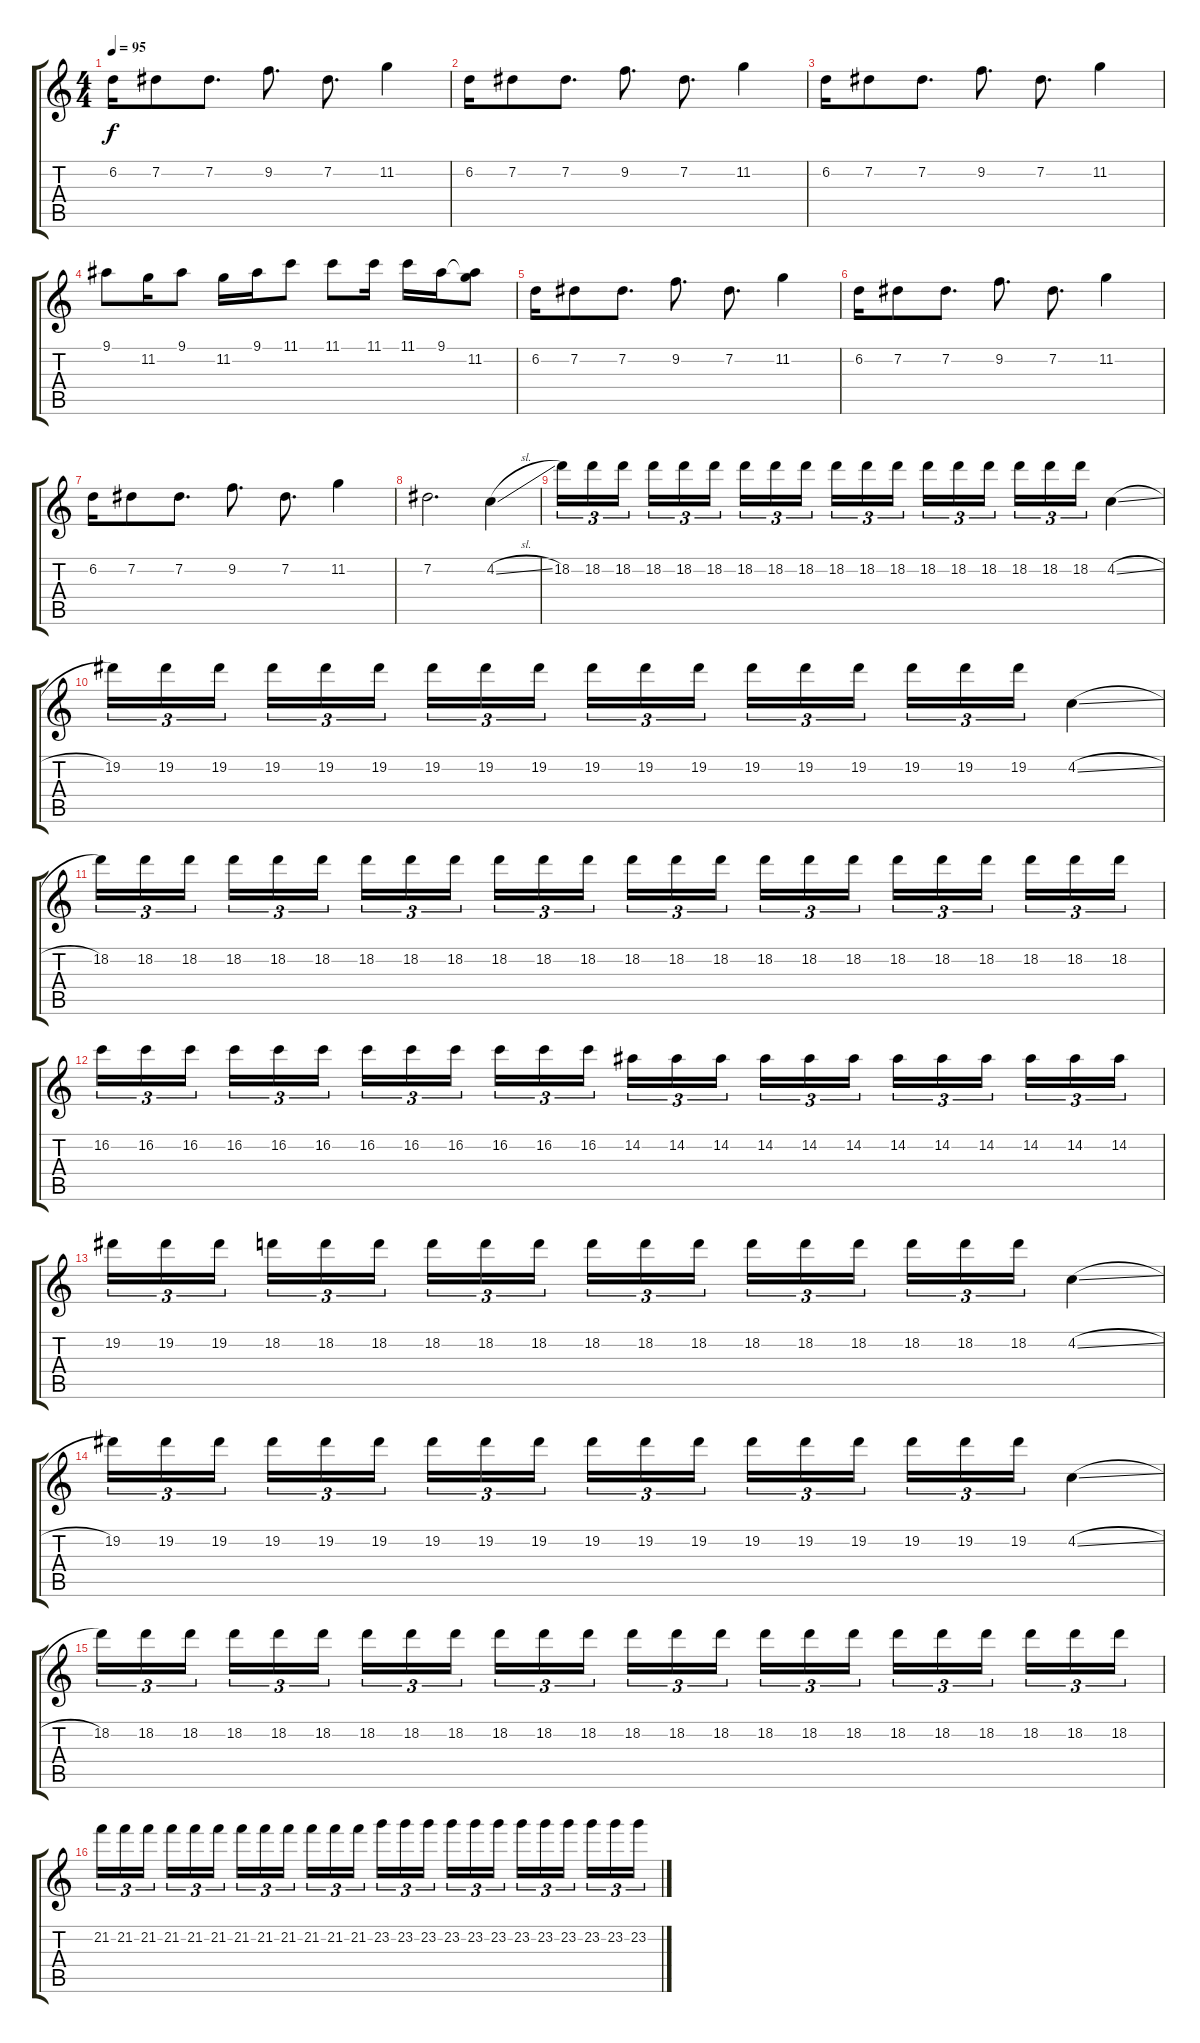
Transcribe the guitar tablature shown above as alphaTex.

\track "" {instrument electricguitarjazz}
\staff {score tabs}
\tuning (Db4 Ab3 E3 B2 Gb2 B1) {hide}
\ts (4 4)
\tempo 95
\clef g2
\ks c
6.2.16{dy f} 7.2.8 7.2.8{d} 9.2.8{d} 7.2.8{d} 11.2.4 |
6.2.16 7.2.8 7.2.8{d} 9.2.8{d} 7.2.8{d} 11.2.4 |
6.2.16 7.2.8 7.2.8{d} 9.2.8{d} 7.2.8{d} 11.2.4 |
9.1.8 11.2.16 9.1.8 11.2.16 9.1.16 11.1.8 11.1.8 11.1.16 11.1.16 9.1.16 (9.1{t} 11.2).8 |
6.2.16 7.2.8 7.2.8{d} 9.2.8{d} 7.2.8{d} 11.2.4 |
6.2.16 7.2.8 7.2.8{d} 9.2.8{d} 7.2.8{d} 11.2.4 |
6.2.16 7.2.8 7.2.8{d} 9.2.8{d} 7.2.8{d} 11.2.4 |
7.2.2{d} 4.2{sl}.4{instrument distortionguitar} |
18.2.16{tu (3 2)} 18.2.16{tu (3 2)} 18.2.16{tu (3 2) beam splitsecondary} 18.2.16{tu (3 2)} 18.2.16{tu (3 2)} 18.2.16{tu (3 2)} 18.2.16{tu (3 2)} 18.2.16{tu (3 2)} 18.2.16{tu (3 2) beam splitsecondary} 18.2.16{tu (3 2)} 18.2.16{tu (3 2)} 18.2.16{tu (3 2)} 18.2.16{tu (3 2)} 18.2.16{tu (3 2)} 18.2.16{tu (3 2) beam splitsecondary} 18.2.16{tu (3 2)} 18.2.16{tu (3 2)} 18.2.16{tu (3 2)} 4.2{sl}.4 |
19.2.16{tu (3 2)} 19.2.16{tu (3 2)} 19.2.16{tu (3 2) beam splitsecondary} 19.2.16{tu (3 2)} 19.2.16{tu (3 2)} 19.2.16{tu (3 2)} 19.2.16{tu (3 2)} 19.2.16{tu (3 2)} 19.2.16{tu (3 2) beam splitsecondary} 19.2.16{tu (3 2)} 19.2.16{tu (3 2)} 19.2.16{tu (3 2)} 19.2.16{tu (3 2)} 19.2.16{tu (3 2)} 19.2.16{tu (3 2) beam splitsecondary} 19.2.16{tu (3 2)} 19.2.16{tu (3 2)} 19.2.16{tu (3 2)} 4.2{sl}.4 |
18.2.16{tu (3 2)} 18.2.16{tu (3 2)} 18.2.16{tu (3 2) beam splitsecondary} 18.2.16{tu (3 2)} 18.2.16{tu (3 2)} 18.2.16{tu (3 2)} 18.2.16{tu (3 2)} 18.2.16{tu (3 2)} 18.2.16{tu (3 2) beam splitsecondary} 18.2.16{tu (3 2)} 18.2.16{tu (3 2)} 18.2.16{tu (3 2)} 18.2.16{tu (3 2)} 18.2.16{tu (3 2)} 18.2.16{tu (3 2) beam splitsecondary} 18.2.16{tu (3 2)} 18.2.16{tu (3 2)} 18.2.16{tu (3 2)} 18.2.16{tu (3 2)} 18.2.16{tu (3 2)} 18.2.16{tu (3 2) beam splitsecondary} 18.2.16{tu (3 2)} 18.2.16{tu (3 2)} 18.2.16{tu (3 2)} |
16.2.16{tu (3 2)} 16.2.16{tu (3 2)} 16.2.16{tu (3 2) beam splitsecondary} 16.2.16{tu (3 2)} 16.2.16{tu (3 2)} 16.2.16{tu (3 2)} 16.2.16{tu (3 2)} 16.2.16{tu (3 2)} 16.2.16{tu (3 2) beam splitsecondary} 16.2.16{tu (3 2)} 16.2.16{tu (3 2)} 16.2.16{tu (3 2)} 14.2.16{tu (3 2)} 14.2.16{tu (3 2)} 14.2.16{tu (3 2) beam splitsecondary} 14.2.16{tu (3 2)} 14.2.16{tu (3 2)} 14.2.16{tu (3 2)} 14.2.16{tu (3 2)} 14.2.16{tu (3 2)} 14.2.16{tu (3 2) beam splitsecondary} 14.2.16{tu (3 2)} 14.2.16{tu (3 2)} 14.2.16{tu (3 2)} |
19.2.16{tu (3 2)} 19.2.16{tu (3 2)} 19.2.16{tu (3 2) beam splitsecondary} 18.2.16{tu (3 2)} 18.2.16{tu (3 2)} 18.2.16{tu (3 2)} 18.2.16{tu (3 2)} 18.2.16{tu (3 2)} 18.2.16{tu (3 2) beam splitsecondary} 18.2.16{tu (3 2)} 18.2.16{tu (3 2)} 18.2.16{tu (3 2)} 18.2.16{tu (3 2)} 18.2.16{tu (3 2)} 18.2.16{tu (3 2) beam splitsecondary} 18.2.16{tu (3 2)} 18.2.16{tu (3 2)} 18.2.16{tu (3 2)} 4.2{sl}.4 |
19.2.16{tu (3 2)} 19.2.16{tu (3 2)} 19.2.16{tu (3 2) beam splitsecondary} 19.2.16{tu (3 2)} 19.2.16{tu (3 2)} 19.2.16{tu (3 2)} 19.2.16{tu (3 2)} 19.2.16{tu (3 2)} 19.2.16{tu (3 2) beam splitsecondary} 19.2.16{tu (3 2)} 19.2.16{tu (3 2)} 19.2.16{tu (3 2)} 19.2.16{tu (3 2)} 19.2.16{tu (3 2)} 19.2.16{tu (3 2) beam splitsecondary} 19.2.16{tu (3 2)} 19.2.16{tu (3 2)} 19.2.16{tu (3 2)} 4.2{sl}.4 |
18.2.16{tu (3 2)} 18.2.16{tu (3 2)} 18.2.16{tu (3 2) beam splitsecondary} 18.2.16{tu (3 2)} 18.2.16{tu (3 2)} 18.2.16{tu (3 2)} 18.2.16{tu (3 2)} 18.2.16{tu (3 2)} 18.2.16{tu (3 2) beam splitsecondary} 18.2.16{tu (3 2)} 18.2.16{tu (3 2)} 18.2.16{tu (3 2)} 18.2.16{tu (3 2)} 18.2.16{tu (3 2)} 18.2.16{tu (3 2) beam splitsecondary} 18.2.16{tu (3 2)} 18.2.16{tu (3 2)} 18.2.16{tu (3 2)} 18.2.16{tu (3 2)} 18.2.16{tu (3 2)} 18.2.16{tu (3 2) beam splitsecondary} 18.2.16{tu (3 2)} 18.2.16{tu (3 2)} 18.2.16{tu (3 2)} |
21.2.16{tu (3 2)} 21.2.16{tu (3 2)} 21.2.16{tu (3 2) beam splitsecondary} 21.2.16{tu (3 2)} 21.2.16{tu (3 2)} 21.2.16{tu (3 2)} 21.2.16{tu (3 2)} 21.2.16{tu (3 2)} 21.2.16{tu (3 2) beam splitsecondary} 21.2.16{tu (3 2)} 21.2.16{tu (3 2)} 21.2.16{tu (3 2)} 23.2.16{tu (3 2)} 23.2.16{tu (3 2)} 23.2.16{tu (3 2) beam splitsecondary} 23.2.16{tu (3 2)} 23.2.16{tu (3 2)} 23.2.16{tu (3 2)} 23.2.16{tu (3 2)} 23.2.16{tu (3 2)} 23.2.16{tu (3 2) beam splitsecondary} 23.2.16{tu (3 2)} 23.2.16{tu (3 2)} 23.2.16{tu (3 2)}
